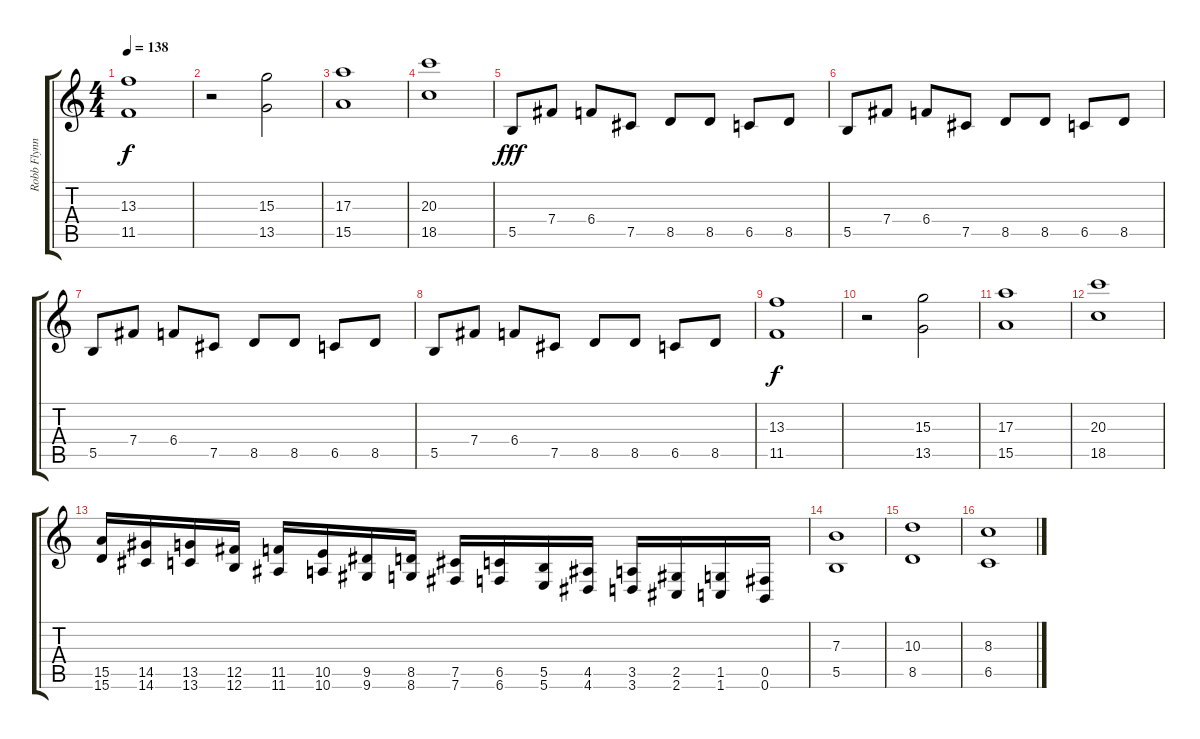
\track ("Robb Flynn" "Robb Flynn") {instrument distortionguitar}
\staff {score tabs}
\tuning (Db4 Ab3 E3 B2 Gb2 B1) {hide}
\ts (4 4)
\tempo 138
\clef g2
\ks c
(13.3 11.5).1{dy f} |
r.2 (15.3 13.5).2 |
(17.3 15.5).1 |
(20.3 18.5).1 |
5.5.8{dy fff} 7.4.8 6.4.8 7.5.8 8.5.8 8.5.8 6.5.8 8.5.8 |
5.5.8 7.4.8 6.4.8 7.5.8 8.5.8 8.5.8 6.5.8 8.5.8 |
5.5.8 7.4.8 6.4.8 7.5.8 8.5.8 8.5.8 6.5.8 8.5.8 |
5.5.8 7.4.8 6.4.8 7.5.8 8.5.8 8.5.8 6.5.8 8.5.8 |
(13.3 11.5).1{dy f} |
r.2 (15.3 13.5).2 |
(17.3 15.5).1 |
(20.3 18.5).1 |
(15.5 15.6).16 (14.5 14.6).16 (13.5 13.6).16 (12.5 12.6).16 (11.5 11.6).16 (10.5 10.6).16 (9.5 9.6).16 (8.5 8.6).16 (7.5 7.6).16 (6.5 6.6).16 (5.5 5.6).16 (4.5 4.6).16 (3.5 3.6).16 (2.5 2.6).16 (1.5 1.6).16 (0.5 0.6).16 |
(7.3 5.5).1 |
(10.3 8.5).1 |
(8.3 6.5).1
